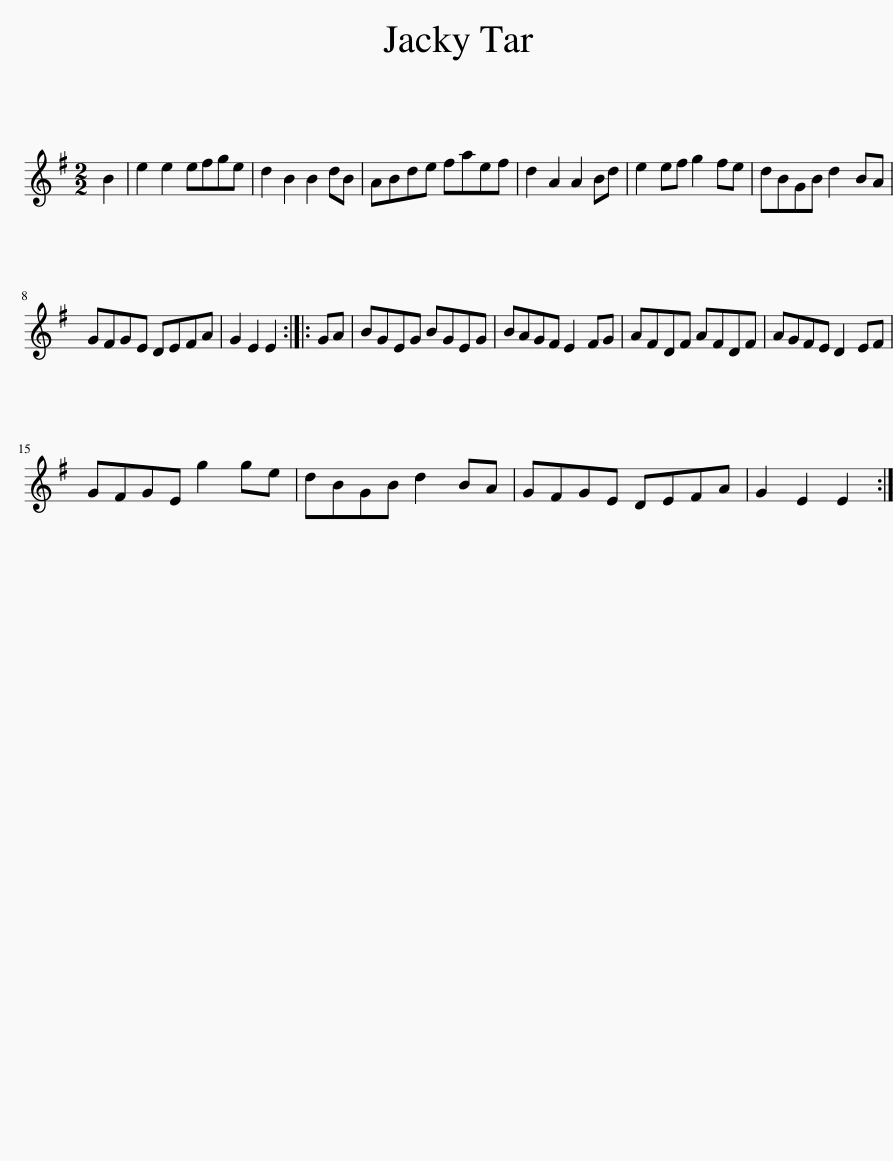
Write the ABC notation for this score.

X:1
L:1/8
M:2/2
I:linebreak $
K:Emin
V:1 treble
V:1
 B2 | e2 e2 efge | d2 B2 B2 dB | ABde faef | d2 A2 A2 Bd | %5
 e2 ef g2 fe | dBGB d2 BA |$ GFGE DEFA | G2 E2 E2 :: GA | %10
 BGEG BGEG | BAGF E2 FG | AFDF AFDF | AGFE D2 EF |$ GFGE g2 ge | %15
 dBGB d2 BA | GFGE DEFA | G2 E2 E2 :| %18
